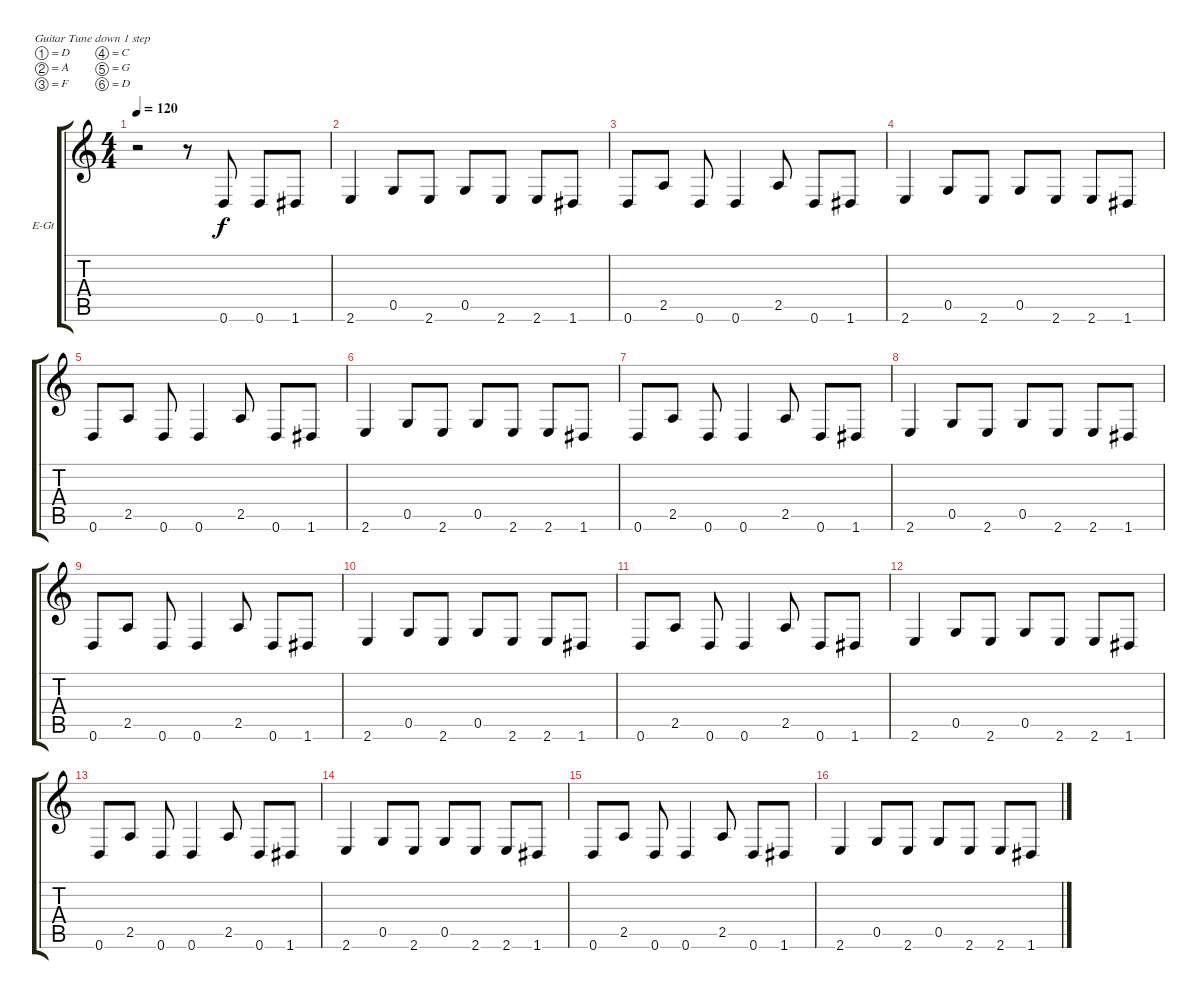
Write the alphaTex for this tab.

\bracketExtendMode groupsimilarinstruments
\firstSystemTrackNameOrientation horizontal
\otherSystemsTrackNameOrientation horizontal
\track ("Clean Guitar" "E-Gt") {instrument electricguitarclean}
\staff {score tabs}
\tuning (D4 A3 F3 C3 G2 D2)
\ts (4 4)
\tempo 120
\clef g2
\ks c
r.2{dy f instrument electricguitarclean} r.8 0.6.8 0.6.8 1.6.8 |
2.6.4 0.5.8 2.6.8 0.5.8 2.6.8 2.6.8 1.6.8 |
0.6.8 2.5.8 0.6.8 0.6.4 2.5.8 0.6.8 1.6.8 |
2.6.4 0.5.8 2.6.8 0.5.8 2.6.8 2.6.8 1.6.8 |
0.6.8 2.5.8 0.6.8 0.6.4 2.5.8 0.6.8 1.6.8 |
2.6.4 0.5.8 2.6.8 0.5.8 2.6.8 2.6.8 1.6.8 |
0.6.8 2.5.8 0.6.8 0.6.4 2.5.8 0.6.8 1.6.8 |
2.6.4 0.5.8 2.6.8 0.5.8 2.6.8 2.6.8 1.6.8 |
0.6.8 2.5.8 0.6.8 0.6.4 2.5.8 0.6.8 1.6.8 |
2.6.4 0.5.8 2.6.8 0.5.8 2.6.8 2.6.8 1.6.8 |
0.6.8 2.5.8 0.6.8 0.6.4 2.5.8 0.6.8 1.6.8 |
2.6.4 0.5.8 2.6.8 0.5.8 2.6.8 2.6.8 1.6.8 |
0.6.8 2.5.8 0.6.8 0.6.4 2.5.8 0.6.8 1.6.8 |
2.6.4 0.5.8 2.6.8 0.5.8 2.6.8 2.6.8 1.6.8 |
0.6.8 2.5.8 0.6.8 0.6.4 2.5.8 0.6.8 1.6.8 |
2.6.4 0.5.8 2.6.8 0.5.8 2.6.8 2.6.8 1.6.8
